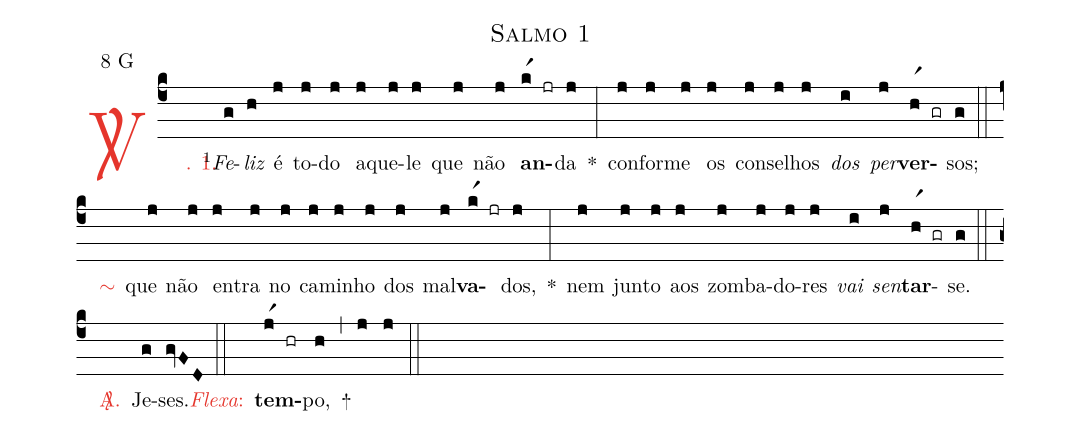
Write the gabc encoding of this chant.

name: Salmo 1;
mode: 8;
mode-differentia: G;
%%
(c4)

<c><sp>V/</sp>. 1.</c>() <v>\VSup{1}</v><i>Fe</i>(g)<i>liz</i>(h) é(j) to(j)do(j) a(j)que(j)le(j) que(j) não(j) <b>an</b>(kr1 jr)da(j) *(:) con(j)for(j)me(j) os(j) con(j)se(j)lhos(j) <i>dos</i>(i) <i>per</i>(j)<b>ver</b>(hr1 gr)sos;(g) (::)

<nlba><c><sp>~</sp></c>() que</nlba>(j) não(j) en(j)tra(j) no(j) ca(j)mi(j)nho(j) dos(j) mal(j)<b>va</b>(kr1 jr)dos,(j) *(:) nem(j) jun(j)to(j) aos(j) zom(j)ba(j)do(j)res(j) <i>vai</i>(i) <i>sen</i>(j)<b>tar</b>-(hr1 gr)se.(g) (::)

<nlba><c><sp>A/</sp>.</c>() Je</nlba>(g)ses.(gvFD) (::)

<nlba><c><i>Flexa</i>:</c>() <b>tem</b></nlba>(jr1 hr)po,(h) +(,) (j) (j) (::)
